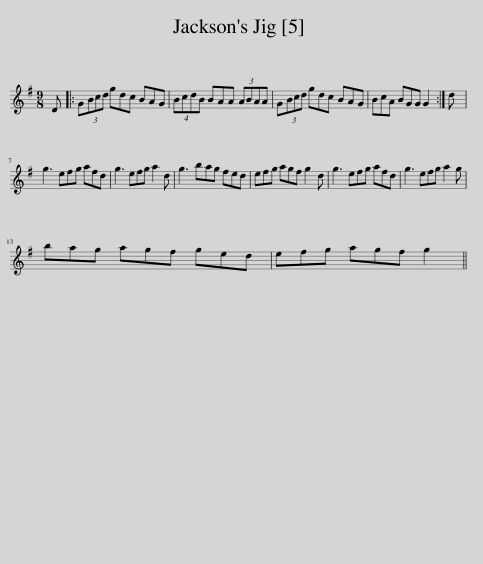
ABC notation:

X:1
L:1/8
M:9/8
I:linebreak $
K:G
V:1 treble
V:1
 D |: G(3Bcd gdc BAG | (4:3:4BcdB BAA (3ABAA | G(3Bcd gdc BAG | BcA BGG G2 :| %5
 d |$ g3 efg afd | g3 efg a2 d | g3 bag fed | efg agf g2 d | %10
 g3 efg afd | g3 efg a2 g |$ bag agf ged | efg agf g2 || %14
